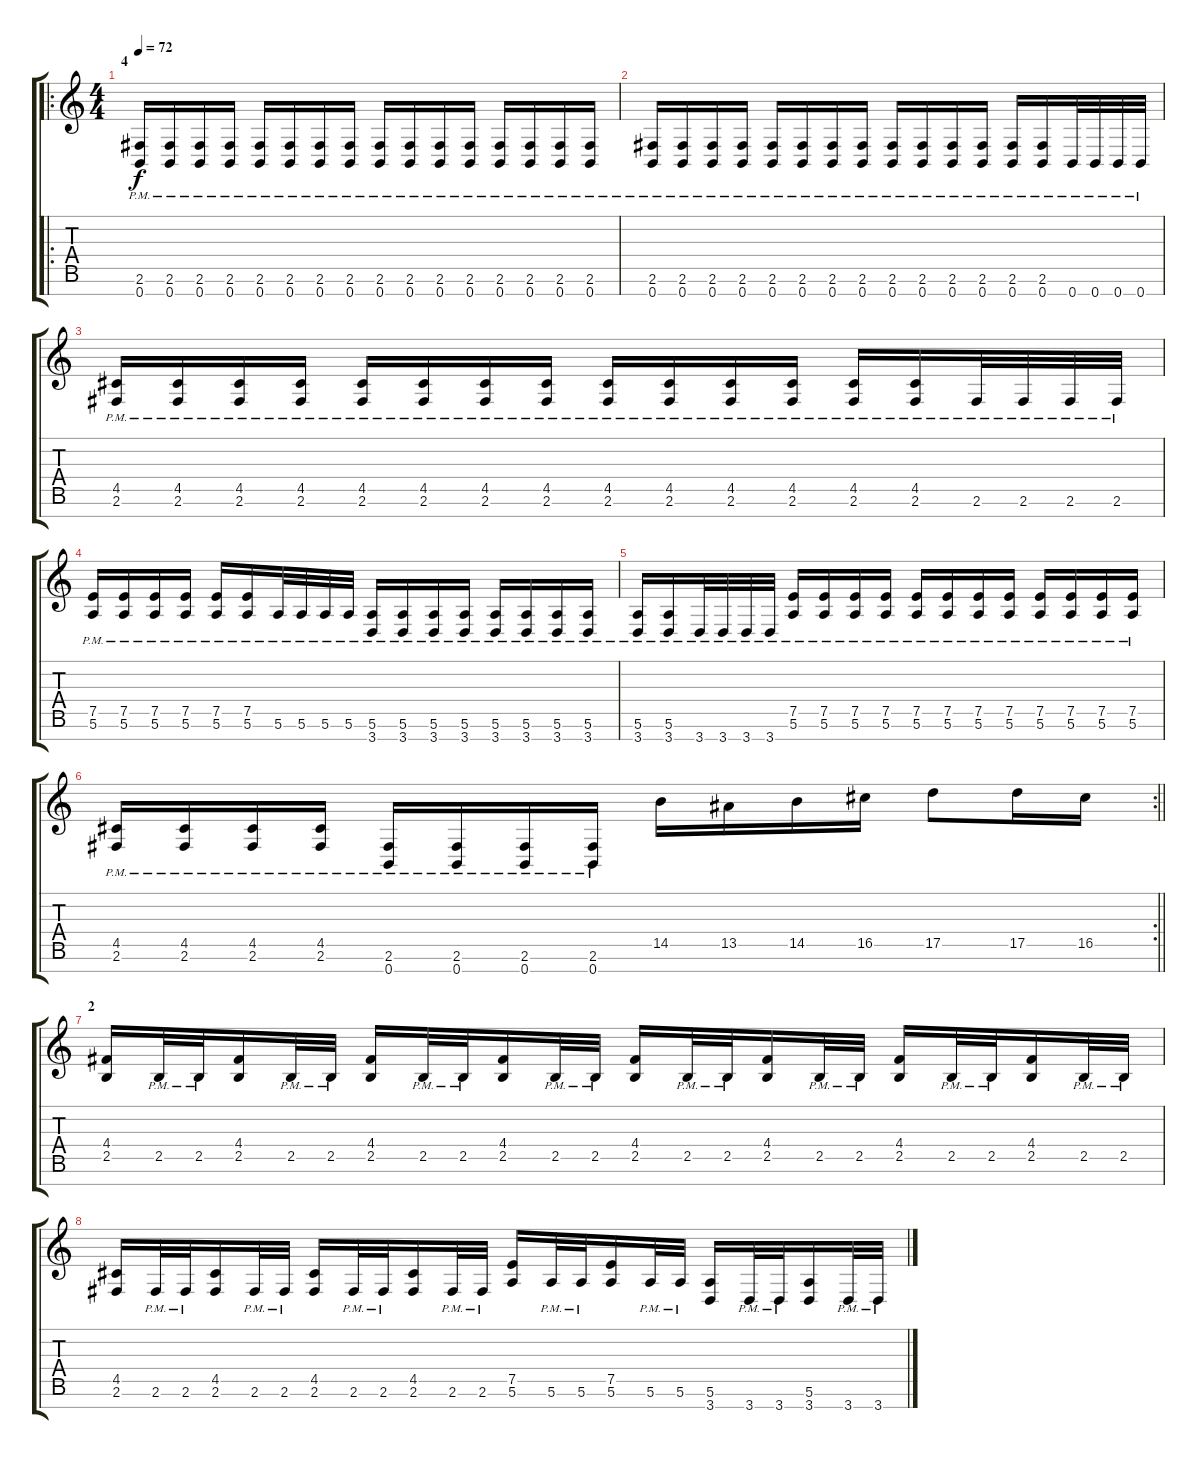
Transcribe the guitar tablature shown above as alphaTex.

\track "" {instrument overdrivenguitar}
\staff {score tabs}
\tuning (E4 B3 G3 D3 A2 E2 B1) {hide}
\ro
\ts (4 4)
\section ("" "4")
\tempo 72
\clef g2
\ks c
(2.6{pm} 0.7{pm}).16{dy f volume 14 balance 8} (2.6{pm} 0.7{pm}).16 (2.6{pm} 0.7{pm}).16 (2.6{pm} 0.7{pm}).16 (2.6{pm} 0.7{pm}).16 (2.6{pm} 0.7{pm}).16 (2.6{pm} 0.7{pm}).16 (2.6{pm} 0.7{pm}).16 (2.6{pm} 0.7{pm}).16 (2.6{pm} 0.7{pm}).16 (2.6{pm} 0.7{pm}).16 (2.6{pm} 0.7{pm}).16 (2.6{pm} 0.7{pm}).16 (2.6{pm} 0.7{pm}).16 (2.6{pm} 0.7{pm}).16 (2.6{pm} 0.7{pm}).16 |
(2.6{pm} 0.7{pm}).16 (2.6{pm} 0.7{pm}).16 (2.6{pm} 0.7{pm}).16 (2.6{pm} 0.7{pm}).16 (2.6{pm} 0.7{pm}).16 (2.6{pm} 0.7{pm}).16 (2.6{pm} 0.7{pm}).16 (2.6{pm} 0.7{pm}).16 (2.6{pm} 0.7{pm}).16 (2.6{pm} 0.7{pm}).16 (2.6{pm} 0.7{pm}).16 (2.6{pm} 0.7{pm}).16 (2.6{pm} 0.7{pm}).16 (2.6{pm} 0.7{pm}).16 0.7{pm}.32 0.7{pm}.32 0.7{pm}.32 0.7{pm}.32 |
(4.5{pm} 2.6{pm}).16 (4.5{pm} 2.6{pm}).16 (4.5{pm} 2.6{pm}).16 (4.5{pm} 2.6{pm}).16 (4.5{pm} 2.6{pm}).16 (4.5{pm} 2.6{pm}).16 (4.5{pm} 2.6{pm}).16 (4.5{pm} 2.6{pm}).16 (4.5{pm} 2.6{pm}).16 (4.5{pm} 2.6{pm}).16 (4.5{pm} 2.6{pm}).16 (4.5{pm} 2.6{pm}).16 (4.5{pm} 2.6{pm}).16 (4.5{pm} 2.6{pm}).16 2.6{pm}.32 2.6{pm}.32 2.6{pm}.32 2.6{pm}.32 |
(7.5{pm} 5.6{pm}).16 (7.5{pm} 5.6{pm}).16 (7.5{pm} 5.6{pm}).16 (7.5{pm} 5.6{pm}).16 (7.5{pm} 5.6{pm}).16 (7.5{pm} 5.6{pm}).16 5.6{pm}.32 5.6{pm}.32 5.6{pm}.32 5.6{pm}.32 (5.6{pm} 3.7{pm}).16 (5.6{pm} 3.7{pm}).16 (5.6{pm} 3.7{pm}).16 (5.6{pm} 3.7{pm}).16 (5.6{pm} 3.7{pm}).16 (5.6{pm} 3.7{pm}).16 (5.6{pm} 3.7{pm}).16 (5.6{pm} 3.7{pm}).16 |
(5.6{pm} 3.7{pm}).16 (5.6{pm} 3.7{pm}).16 3.7{pm}.32 3.7{pm}.32 3.7{pm}.32 3.7{pm}.32 (7.5{pm} 5.6{pm}).16 (7.5{pm} 5.6{pm}).16 (7.5{pm} 5.6{pm}).16 (7.5{pm} 5.6{pm}).16 (7.5{pm} 5.6{pm}).16 (7.5{pm} 5.6{pm}).16 (7.5{pm} 5.6{pm}).16 (7.5{pm} 5.6{pm}).16 (7.5{pm} 5.6{pm}).16 (7.5{pm} 5.6{pm}).16 (7.5{pm} 5.6{pm}).16 (7.5{pm} 5.6{pm}).16 |
\rc 2
\barLineRight lightlight
(4.5{pm} 2.6{pm}).16 (4.5{pm} 2.6{pm}).16 (4.5{pm} 2.6{pm}).16 (4.5{pm} 2.6{pm}).16 (2.6{pm} 0.7{pm}).16 (2.6{pm} 0.7{pm}).16 (2.6{pm} 0.7{pm}).16 (2.6{pm} 0.7{pm}).16 14.5.16{volume 11 balance 0} 13.5.16 14.5.16 16.5.16 17.5.8 17.5.16 16.5.16 |
\section ("" "2")
(4.4 2.5).16{balance 8} 2.5{pm}.32 2.5{pm}.32 (4.4 2.5).16 2.5{pm}.32 2.5{pm}.32 (4.4 2.5).16 2.5{pm}.32 2.5{pm}.32 (4.4 2.5).16 2.5{pm}.32 2.5{pm}.32 (4.4 2.5).16 2.5{pm}.32 2.5{pm}.32 (4.4 2.5).16 2.5{pm}.32 2.5{pm}.32 (4.4 2.5).16 2.5{pm}.32 2.5{pm}.32 (4.4 2.5).16 2.5{pm}.32 2.5{pm}.32 |
(4.5 2.6).16 2.6{pm}.32 2.6{pm}.32 (4.5 2.6).16 2.6{pm}.32 2.6{pm}.32 (4.5 2.6).16 2.6{pm}.32 2.6{pm}.32 (4.5 2.6).16 2.6{pm}.32 2.6{pm}.32 (7.5 5.6).16 5.6{pm}.32 5.6{pm}.32 (7.5 5.6).16 5.6{pm}.32 5.6{pm}.32 (5.6 3.7).16 3.7{pm}.32 3.7{pm}.32 (5.6 3.7).16 3.7{pm}.32 3.7{pm}.32
